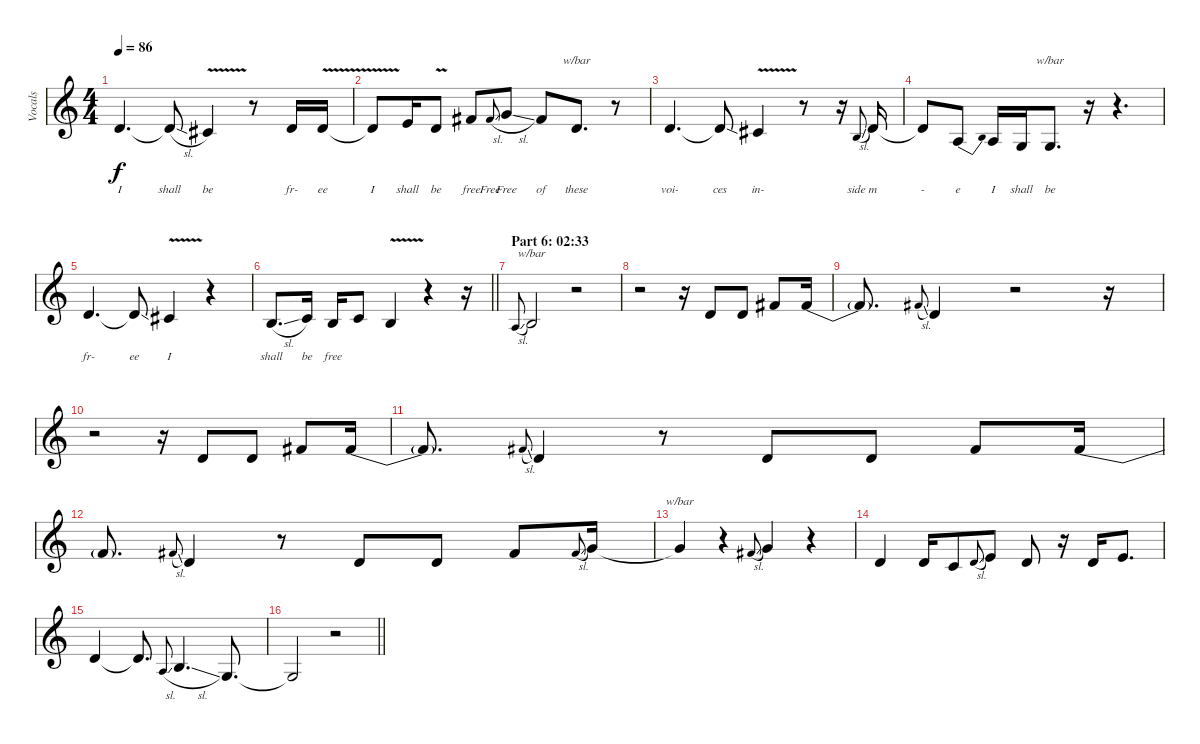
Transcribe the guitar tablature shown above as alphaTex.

\track ("Vocals" "Vocals") {instrument tenorsax}
\staff {score}
\tuning (E4 B3 G3 D3 A2 E2) {hide}
\ts (4 4)
\tempo 86
\clef g2
\ks c
12.4.4{d lyrics (0 "I") lyrics (1 "") lyrics (2 "") lyrics (3 "") lyrics (4 "") dy f} 12.4{sl t}.8{lyrics (0 "shall") lyrics (1 "") lyrics (2 "") lyrics (3 "") lyrics (4 "")} 11.4{v}.4{lyrics (0 "be") lyrics (1 "") lyrics (2 "") lyrics (3 "") lyrics (4 "")} r.8 12.4.16{lyrics (0 "fr-") lyrics (1 "") lyrics (2 "") lyrics (3 "") lyrics (4 "")} 12.4{v}.16{lyrics (0 "ee") lyrics (1 "") lyrics (2 "") lyrics (3 "") lyrics (4 "")} |
12.4{t}.8{lyrics (0 "I") lyrics (1 "") lyrics (2 "") lyrics (3 "") lyrics (4 "")} 14.4.16{lyrics (0 "shall") lyrics (1 "") lyrics (2 "") lyrics (3 "") lyrics (4 "")} 12.4{v}.8{lyrics (0 "be") lyrics (1 "") lyrics (2 "") lyrics (3 "") lyrics (4 "")} 16.4.8{lyrics (0 "free") lyrics (1 "") lyrics (2 "") lyrics (3 "") lyrics (4 "")} 16.4{sl}.8{lyrics (0 "Free") lyrics (1 "") lyrics (2 "") lyrics (3 "") lyrics (4 "") gr onbeat} 17.4{sl}.8{lyrics (0 "Free") lyrics (1 "") lyrics (2 "") lyrics (3 "") lyrics (4 "")} 16.4.8{lyrics (0 "of") lyrics (1 "") lyrics (2 "") lyrics (3 "") lyrics (4 "")} 12.4.8{d tbe (custom default 0 0 15 0 60 -10) lyrics (0 "these") lyrics (1 "") lyrics (2 "") lyrics (3 "") lyrics (4 "")} r.8 |
12.4.4{d lyrics (0 "voi-") lyrics (1 "") lyrics (2 "") lyrics (3 "") lyrics (4 "")} 12.4{ss t}.8{lyrics (0 "ces") lyrics (1 "") lyrics (2 "") lyrics (3 "") lyrics (4 "")} 11.4{v}.4{lyrics (0 "in-") lyrics (1 "") lyrics (2 "") lyrics (3 "") lyrics (4 "")} r.8 r.16 9.4{sl}.8{lyrics (0 "side") lyrics (1 "") lyrics (2 "") lyrics (3 "") lyrics (4 "") gr onbeat} 12.4.16{lyrics (0 "m") lyrics (1 "") lyrics (2 "") lyrics (3 "") lyrics (4 "")} |
12.4{t}.8{lyrics (0 "-") lyrics (1 "") lyrics (2 "") lyrics (3 "") lyrics (4 "")} 7.4{be (bend 0 0 60 4)}.8{lyrics (0 "e") lyrics (1 "") lyrics (2 "") lyrics (3 "") lyrics (4 "")} 7.4.16{lyrics (0 "I") lyrics (1 "") lyrics (2 "") lyrics (3 "") lyrics (4 "")} 5.4.16{lyrics (0 "shall") lyrics (1 "") lyrics (2 "") lyrics (3 "") lyrics (4 "")} 5.4.8{d tbe (custom default 0 0 15 0 60 -10) lyrics (0 "be") lyrics (1 "") lyrics (2 "") lyrics (3 "") lyrics (4 "")} r.16 r.4{d} |
12.4.4{d lyrics (0 "fr-") lyrics (1 "") lyrics (2 "") lyrics (3 "") lyrics (4 "")} 12.4{ss t}.8{lyrics (0 "ee") lyrics (1 "") lyrics (2 "") lyrics (3 "") lyrics (4 "")} 11.4{v}.4{lyrics (0 "I") lyrics (1 "") lyrics (2 "") lyrics (3 "") lyrics (4 "")} r.4 |
\barLineRight lightlight
9.4{sl}.8{d lyrics (0 "shall") lyrics (1 "") lyrics (2 "") lyrics (3 "") lyrics (4 "")} 10.4.16{lyrics (0 "be") lyrics (1 "") lyrics (2 "") lyrics (3 "") lyrics (4 "")} 9.4.16{lyrics (0 "free") lyrics (1 "") lyrics (2 "") lyrics (3 "") lyrics (4 "")} 10.4.8 9.4{v}.4 r.4 r.16 |
\section ("" "Part 6: 02:33")
7.4{sl}.8{gr onbeat} 9.4.2{tbe (custom default 0 0 30 0 60 -8)} r.2 |
r.2 r.16 12.4.8 12.4.8 16.4.8 16.4{be (custom 0 0 25 2 35 2 45 0 60 0)}.16 |
16.4{t}.8{d} 16.4{sl}.8{gr onbeat} 12.4.4 r.2 r.16 |
r.2 r.16 12.4.8 12.4.8 16.4.8 16.4{be (custom 0 0 25 2 35 2 45 0 60 0)}.16 |
16.4{t}.8{d} 16.4{sl}.8{gr onbeat} 12.4.4 r.8 12.4.8 12.4.8 16.4.8 16.4{be (custom 0 0 25 2 35 2 45 0 60 0)}.16 |
16.4{t}.8{d} 16.4{sl}.8{gr onbeat} 12.4.4 r.8 12.4.8 12.4.8 16.4.8 16.4{sl}.8{gr onbeat} 17.4.16 |
17.4{t}.4{tbe (custom default 0 0 30 0 60 -10)} r.4 16.4{sl}.8{gr onbeat} 17.4.4 r.4 |
12.4.4 12.4.16 10.4.8 12.4{sl}.8{gr onbeat} 14.4.8 12.4.8 r.16 12.4.16 14.4.8{d} |
12.4.4 12.4{t}.8{d} 7.4{sl}.8{gr onbeat} 9.4{sl}.4{d} 5.4.8{d} |
\barLineRight lightlight
5.4{t}.2 r.2
